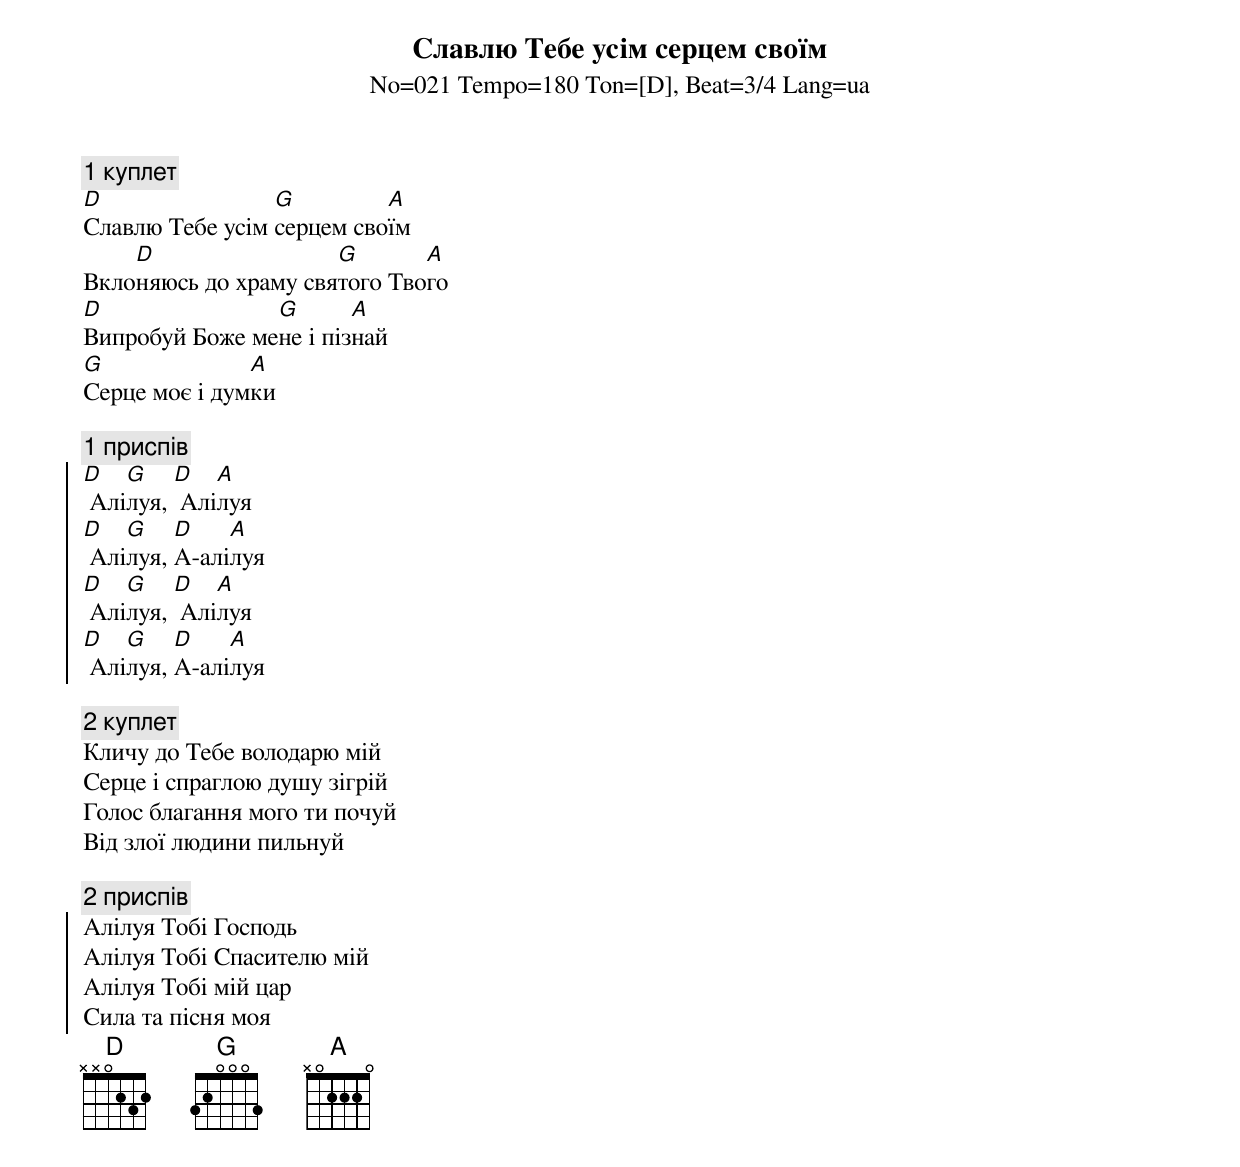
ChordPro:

{title:Славлю Тебе усім серцем своїм}
{subtitle:No=021 Tempo=180 Ton=[D], Beat=3/4 Lang=ua}

{c: 1 куплет}
[D]Славлю Тебе усім [G]серцем сво[A]їм
Вкло[D]няюсь до храму свя[G]того Тво[A]го
[D]Випробуй Боже ме[G]не і піз[A]най
[G]Серце моє і дум[A]ки

{c: 1 приспів}
{soc}
[D] Алі[G]луя, [D] Алі[A]луя
[D] Алі[G]луя, [D]А-алі[A]луя
[D] Алі[G]луя, [D] Алі[A]луя
[D] Алі[G]луя, [D]А-алі[A]луя
{eoc}

{c: 2 куплет}
Кличу до Тебе володарю мій
Серце і спраглою душу зігрій
Голос благання мого ти почуй
Від злої людини пильнуй

{c: 2 приспів}
{soc}
Алілуя Тобі Господь
Алілуя Тобі Спасителю мій
Алілуя Тобі мій цар
Сила та пісня моя
{eoc}
